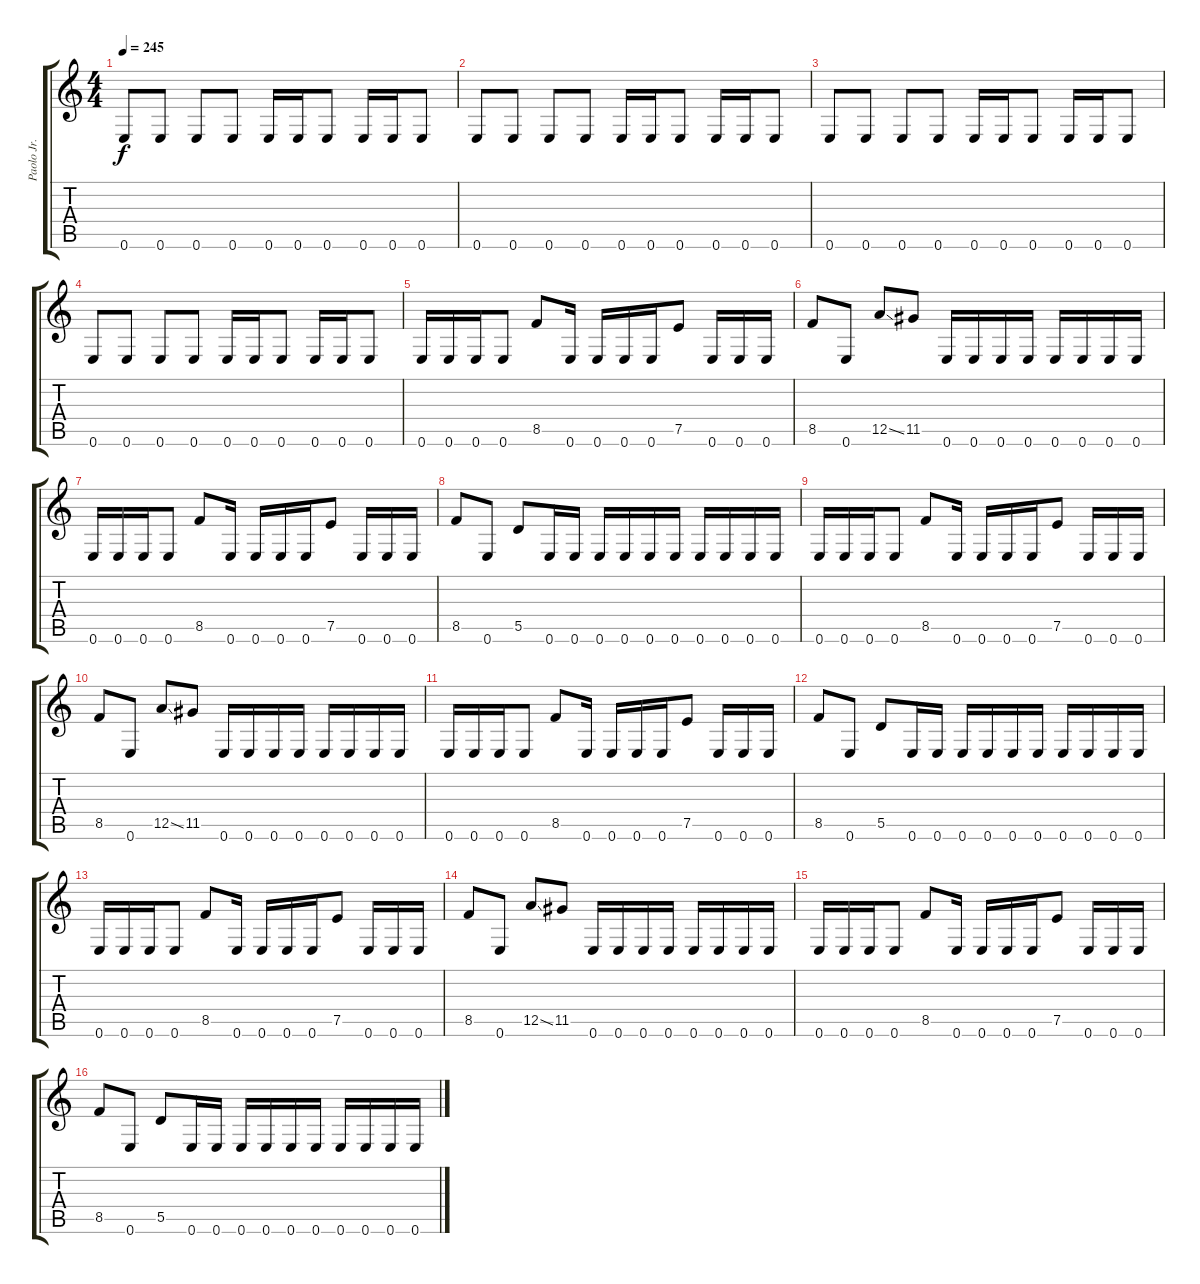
\track ("Paolo Jr." "Paolo Jr.") {instrument electricbassfinger}
\staff {score tabs}
\tuning (E4 B3 G3 D3 A2 E2) {hide}
\ts (4 4)
\tempo 245
\clef g2
\ks c
0.6.8{dy f} 0.6.8 0.6.8 0.6.8 0.6.16 0.6.16 0.6.8 0.6.16 0.6.16 0.6.8 |
0.6.8 0.6.8 0.6.8 0.6.8 0.6.16 0.6.16 0.6.8 0.6.16 0.6.16 0.6.8 |
0.6.8 0.6.8 0.6.8 0.6.8 0.6.16 0.6.16 0.6.8 0.6.16 0.6.16 0.6.8 |
0.6.8 0.6.8 0.6.8 0.6.8 0.6.16 0.6.16 0.6.8 0.6.16 0.6.16 0.6.8 |
0.6.16 0.6.16 0.6.16 0.6.8 8.5.8 0.6.16 0.6.16 0.6.16 0.6.16 7.5.8 0.6.16 0.6.16 0.6.16 |
8.5.8 0.6.8 12.5{ss}.8 11.5.8 0.6.16 0.6.16 0.6.16 0.6.16 0.6.16 0.6.16 0.6.16 0.6.16 |
0.6.16 0.6.16 0.6.16 0.6.8 8.5.8 0.6.16 0.6.16 0.6.16 0.6.16 7.5.8 0.6.16 0.6.16 0.6.16 |
8.5.8 0.6.8 5.5.8 0.6.16 0.6.16 0.6.16 0.6.16 0.6.16 0.6.16 0.6.16 0.6.16 0.6.16 0.6.16 |
0.6.16 0.6.16 0.6.16 0.6.8 8.5.8 0.6.16 0.6.16 0.6.16 0.6.16 7.5.8 0.6.16 0.6.16 0.6.16 |
8.5.8 0.6.8 12.5{ss}.8 11.5.8 0.6.16 0.6.16 0.6.16 0.6.16 0.6.16 0.6.16 0.6.16 0.6.16 |
0.6.16 0.6.16 0.6.16 0.6.8 8.5.8 0.6.16 0.6.16 0.6.16 0.6.16 7.5.8 0.6.16 0.6.16 0.6.16 |
8.5.8 0.6.8 5.5.8 0.6.16 0.6.16 0.6.16 0.6.16 0.6.16 0.6.16 0.6.16 0.6.16 0.6.16 0.6.16 |
0.6.16 0.6.16 0.6.16 0.6.8 8.5.8 0.6.16 0.6.16 0.6.16 0.6.16 7.5.8 0.6.16 0.6.16 0.6.16 |
8.5.8 0.6.8 12.5{ss}.8 11.5.8 0.6.16 0.6.16 0.6.16 0.6.16 0.6.16 0.6.16 0.6.16 0.6.16 |
0.6.16 0.6.16 0.6.16 0.6.8 8.5.8 0.6.16 0.6.16 0.6.16 0.6.16 7.5.8 0.6.16 0.6.16 0.6.16 |
8.5.8 0.6.8 5.5.8 0.6.16 0.6.16 0.6.16 0.6.16 0.6.16 0.6.16 0.6.16 0.6.16 0.6.16 0.6.16
